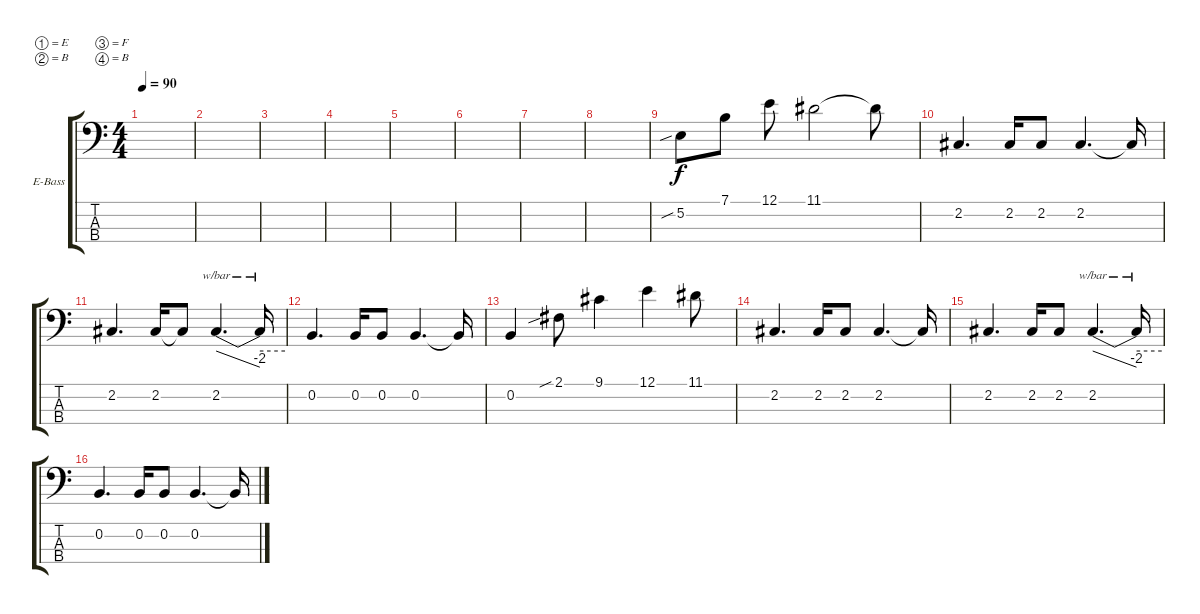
\defaultSystemsLayout 4
\bracketExtendMode groupsimilarinstruments
\firstSystemTrackNameOrientation horizontal
\otherSystemsTrackNameOrientation horizontal
\track ("Electric Bass" "E-Bass") {instrument electricbassfinger}
\staff {score tabs}
\tuning (E2 B1 F1 B0)
\ts (4 4)
\tempo 90
\clef f4
\scale
0.485477
\ks c
|
\scale
0.257261 |
\scale
0.257261 |
\scale
0.333333 |
\scale
0.333333 |
\scale
0.333333 |
\scale
0.333333 |
\scale
0.333333 |
\scale
0.333333 5.2{sib}.8 7.1.8 12.1.8 11.1.2 11.1{t}.8 |
\scale
0.333333 2.2.4{d} 2.2.16 2.2.8 2.2.4{d} 2.2{t}.16 |
\scale
0.333333 2.2.4{d} 2.2.16 2.2{t}.8 2.2.4{d tbe (dive default 49.199999999999996 0 60 -8)} 2.2{t}.16{tbe (hold default 0 0 60 0)} |
\scale
0.333333 0.2.4{d} 0.2.16 0.2.8 0.2.4{d} 0.2{t}.16 |
\scale
0.333333 0.2.4 2.1{sib}.8 9.1.4 12.1.4 11.1.8 |
\scale
0.333333 2.2.4{d} 2.2.16 2.2.8 2.2.4{d} 2.2{t}.16 |
\scale
0.333333 2.2.4{d} 2.2.16 2.2.8 2.2.4{d tbe (dive default 48 0 60 -8)} 2.2{t}.16{tbe (hold default 0 0 60 0)} |
0.2.4{d} 0.2.16 0.2.8 0.2.4{d} 0.2{t}.16
